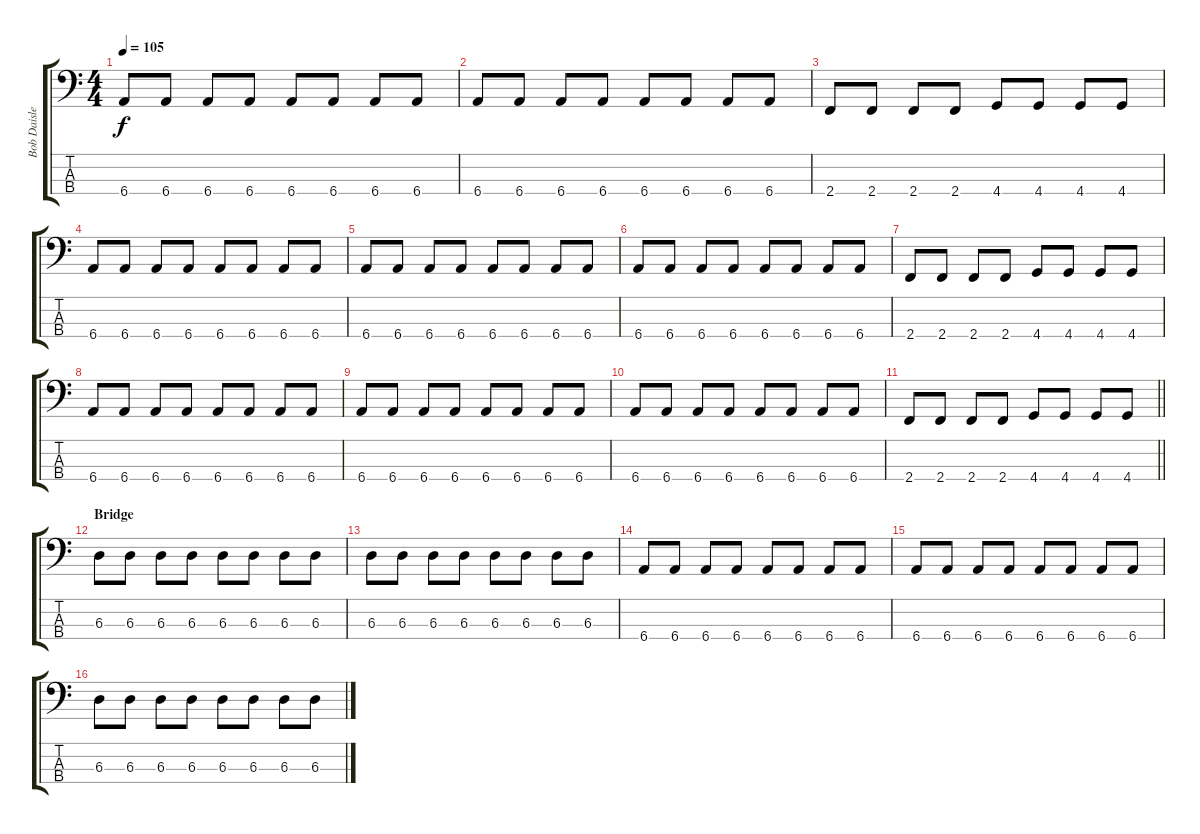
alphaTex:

\track ("Bob Daisley" "Bob Daisle") {instrument electricbassfinger}
\staff {score tabs}
\tuning (Gb2 Db2 Ab1 Eb1) {hide}
\ts (4 4)
\tempo 105
\clef f4
\ks c
6.4.8{dy f} 6.4.8 6.4.8 6.4.8 6.4.8 6.4.8 6.4.8 6.4.8 |
6.4.8 6.4.8 6.4.8 6.4.8 6.4.8 6.4.8 6.4.8 6.4.8 |
2.4.8 2.4.8 2.4.8 2.4.8 4.4.8 4.4.8 4.4.8 4.4.8 |
6.4.8 6.4.8 6.4.8 6.4.8 6.4.8 6.4.8 6.4.8 6.4.8 |
6.4.8 6.4.8 6.4.8 6.4.8 6.4.8 6.4.8 6.4.8 6.4.8 |
6.4.8 6.4.8 6.4.8 6.4.8 6.4.8 6.4.8 6.4.8 6.4.8 |
2.4.8 2.4.8 2.4.8 2.4.8 4.4.8 4.4.8 4.4.8 4.4.8 |
6.4.8 6.4.8 6.4.8 6.4.8 6.4.8 6.4.8 6.4.8 6.4.8 |
6.4.8 6.4.8 6.4.8 6.4.8 6.4.8 6.4.8 6.4.8 6.4.8 |
6.4.8 6.4.8 6.4.8 6.4.8 6.4.8 6.4.8 6.4.8 6.4.8 |
\barLineRight lightlight
2.4.8 2.4.8 2.4.8 2.4.8 4.4.8 4.4.8 4.4.8 4.4.8 |
\section ("" "Bridge")
6.3.8 6.3.8 6.3.8 6.3.8 6.3.8 6.3.8 6.3.8 6.3.8 |
6.3.8 6.3.8 6.3.8 6.3.8 6.3.8 6.3.8 6.3.8 6.3.8 |
6.4.8 6.4.8 6.4.8 6.4.8 6.4.8 6.4.8 6.4.8 6.4.8 |
6.4.8 6.4.8 6.4.8 6.4.8 6.4.8 6.4.8 6.4.8 6.4.8 |
6.3.8 6.3.8 6.3.8 6.3.8 6.3.8 6.3.8 6.3.8 6.3.8
